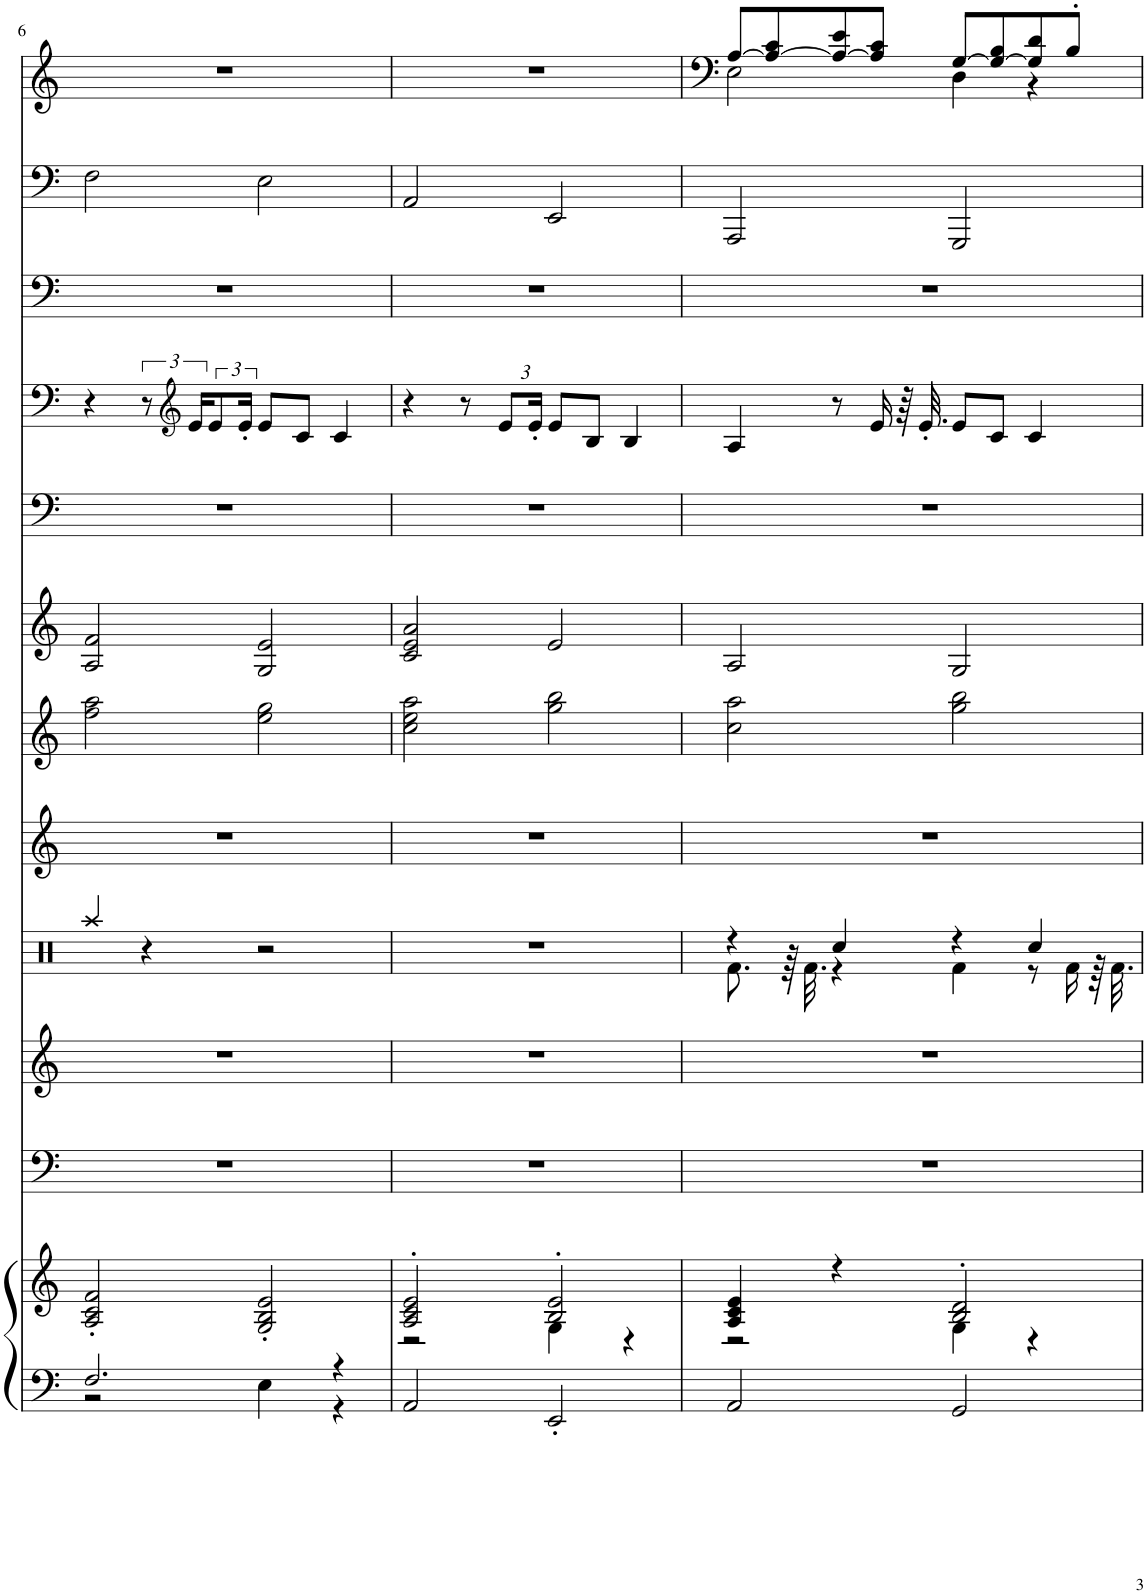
**kern	**kern	**kern	**kern	**kern	**kern	**kern	**kern	**kern	**kern	**kern	**kern	**kern
*part12	*part12	*part11	*part10	*part9	*part8	*part7	*part6	*part5	*part4	*part3	*part2	*part1
*staff13	*staff12	*staff11	*staff10	*staff9	*staff8	*staff7	*staff6	*staff5	*staff4	*staff3	*staff2	*staff1
*I"Grand Piano	*	*I"Strings 1, Strings	*I"Ocarina, Ocarina	*I"Percussion, Drums	*I"Sweep Pad, Square Wave	*I"Warm Pad, Warm Pad (High)	*I"Warm Pad, Warm Pad (Low)	*I"Choir Aahs, Choir Aahs	*I"Tenor Sax, Vocal Guide	*I"E.Piano, Electric Piano 1	*I"Acoustic Bass, Acoustic Bass	*I"Grand Piano, Piano 1
*I'Pno	*	*I'Str	*I'Oc	*I'Perc	*	*	*	*I'Ch	*I'T Sax	*I'E.Pno	*I'Ac b	*I'Pno
!!LO:PB:g=z
*clefF4	*clefF4	*clefF4	*clefG2	*clefX	*clefG2	*clefG2	*clefG2	*clefF4	*clefF4	*clefF4	*clefF4	*clefG2
*	*	*	*	*	*	*	*	*	*Trd8c14	*	*	*
*k[]	*k[]	*k[]	*k[]	*k[]	*k[]	*k[]	*k[]	*k[]	*k[]	*k[]	*k[]	*k[]
*M4/4	*M4/4	*M4/4	*M4/4	*M4/4	*M4/4	*M4/4	*M4/4	*M4/4	*M4/4	*M4/4	*M4/4	*M4/4
=6	=6	=6	=6	=6	=6	=6	=6	=6	=6	=6	=6	=6
*^	*	*	*	*	*	*	*	*	*	*	*	*
2.F/	2r	2A/' 2c/' 2f/'	1r	1r	4Raa/	1r	2ff\ 2aa\	2A/ 2f/	1r	4r	1r	2F\	1r
.	.	.	.	.	4r	.	.	.	.	12r	.	.	.
*	*	*	*	*	*	*	*	*	*	*clefG2	*	*	*
.	.	.	.	.	.	.	.	.	.	24e/KL	.	.	.
.	.	.	.	.	.	.	.	.	.	12e/	.	.	.
.	.	.	.	.	.	.	.	.	.	24e'/Jk	.	.	.
.	4E\	2G/' 2B/' 2e/'	.	.	2r	.	2ee\ 2gg\	2G/ 2e/	.	8e/L	.	2E\	.
.	.	.	.	.	.	.	.	.	.	8c/J	.	.	.
4r	4r	.	.	.	.	.	.	.	.	4c/	.	.	.
*v	*v	*	*	*	*	*	*	*	*	*	*	*	*
=7	=7	=7	=7	=7	=7	=7	=7	=7	=7	=7	=7	=7
*	*^	*	*	*	*	*	*	*	*	*	*	*
2AA/	2A/' 2c/' 2e/'	2r	1r	1r	1r	1r	2cc\ 2ee\ 2aa\	2c/ 2e/ 2a/	1r	4r	1r	2AA/	1r
.	.	.	.	.	.	.	.	.	.	8r	.	.	.
*	*	*	*	*	*	*	*	*	*	*Xbrackettup	*	*	*
.	.	.	.	.	.	.	.	.	.	12e/L	.	.	.
.	.	.	.	.	.	.	.	.	.	24e'/Jk	.	.	.
2EE'/	2B/' 2e/'	4G\	.	.	.	.	2gg\ 2bb\	2e/	.	8e/L	.	2EE/	.
.	.	.	.	.	.	.	.	.	.	8B/J	.	.	.
.	.	4r	.	.	.	.	.	.	.	4B/	.	.	.
=8	=8	=8	=8	=8	=8	=8	=8	=8	=8	=8	=8	=8	=8
*	*	*	*	*	*^	*	*	*	*	*	*	*	*^
2AA/	4A/ 4c/ 4e/	2r	1r	1r	4r	8.Rf\	1r	2cc\ 2aa\	2A/	1r	4A/	1r	2AAA/	[8A/L	2E\
.	.	.	.	.	.	.	.	.	.	.	.	.	.	8A/_ 8c/	.
.	.	.	.	.	.	64r	.	.	.	.	.	.	.	.	.
.	.	.	.	.	.	32.Rf\	.	.	.	.	.	.	.	.	.
.	4r	.	.	.	4Rcc/	4r	.	.	.	.	8r	.	.	8A/_ 8e/	.
.	.	.	.	.	.	.	.	.	.	.	16e/	.	.	8A/] 8c/J	.
.	.	.	.	.	.	.	.	.	.	.	64r	.	.	.	.
.	.	.	.	.	.	.	.	.	.	.	32.e'/	.	.	.	.
2GG/	2B/' 2d/'	4G\	.	.	4r	4Rf\	.	2gg\ 2bb\	2G/	.	8e/L	.	2GGG/	[8G/L	4D\
.	.	.	.	.	.	.	.	.	.	.	8c/J	.	.	8G/_ 8B/	.
.	.	4r	.	.	4Rcc/	8r	.	.	.	.	4c/	.	.	8G/] 8d/	4r
.	.	.	.	.	.	16Rf\	.	.	.	.	.	.	.	8B'/J	.
.	.	.	.	.	.	64r	.	.	.	.	.	.	.	.	.
.	.	.	.	.	.	32.Rf\	.	.	.	.	.	.	.	.	.
*	*v	*v	*	*	*v	*v	*	*	*	*	*	*	*	*v	*v
=	=	=	=	=	=	=	=	=	=	=	=	=
*-	*-	*-	*-	*-	*-	*-	*-	*-	*-	*-	*-	*-
